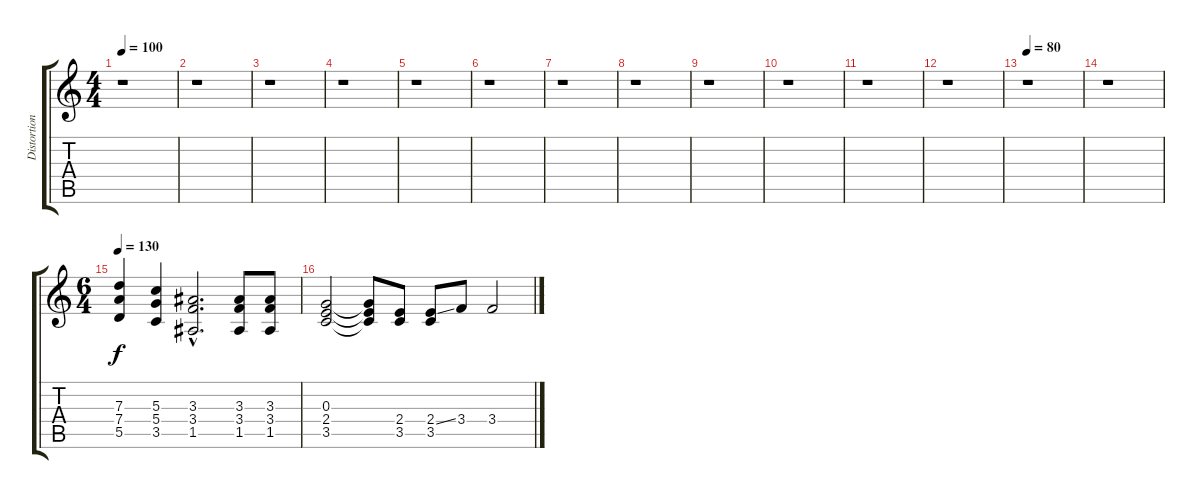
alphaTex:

\track ("Distortion Gtr2" "Distortion") {instrument distortionguitar}
\staff {score tabs}
\tuning (E4 B3 G3 D3 A2 E2) {hide}
\ts (4 4)
\tempo 100
\clef g2
\ks c
r.1{dy f} |
r.1 |
r.1 |
r.1 |
r.1 |
r.1 |
r.1 |
r.1 |
r.1 |
r.1 |
r.1 |
r.1 |
\tempo 80
r.1 |
r.1 |
\ts (6 4)
\tempo 130
(7.3 7.4 5.5).4 (5.3 5.4 3.5).4 (3.3{hac} 3.4{hac} 1.5{hac}).2{d} (3.3 3.4 1.5).8 (3.3 3.4 1.5).8 |
(0.3 2.4 3.5).2 (0.3{t} 2.4{t} 3.5{t}).8 (2.4 3.5).8 (2.4{ss} 3.5).8 3.4.8 3.4.2
